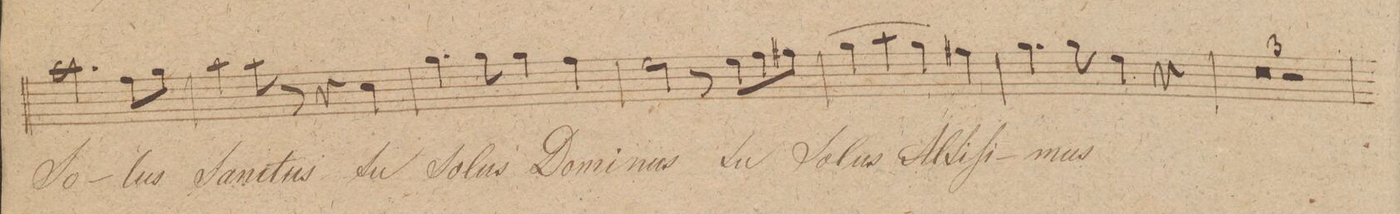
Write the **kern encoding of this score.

**kern	**text	**dynam
*I"Canto.	*	*
*clefC1	*	*
*k[f#c#g#]	*	*
*met(c)	*	*
*M4/4	*	*
2.ff#\	So-	.
8dd\L	-lus	.
8ee\J	.	.
=156	=156	=156
4ff#\	San-	.
8ff#\	-ctus	.
8r	.	.
4r	.	.
4a\	tu	.
=157	=157	=157
4.ee\	So-	.
8ee\	-lus	.
4ee\	Do-	.
4dd\	-mi-	.
=158	=158	=158
2cc#\	-nus	.
8r	.	.
8cc#\L	tu	.
8dd\	.	.
8dd#X\J	.	.
=159	=159	=159
(4ee\	So-	.
4ff#\	-lus	.
4ee\)	.	.
4dd#X\	Al-	.
=160	=160	=160
4.ee\	-ti-	.
8ee\	-ſi-	.
4cc#\	-mus	.
4r	.	.
=161	=161	=161
0r	.	.
=162	=162	=162
=163	=163	=163
1r	.	.
=164	=164	=164
*-	*-	*-
